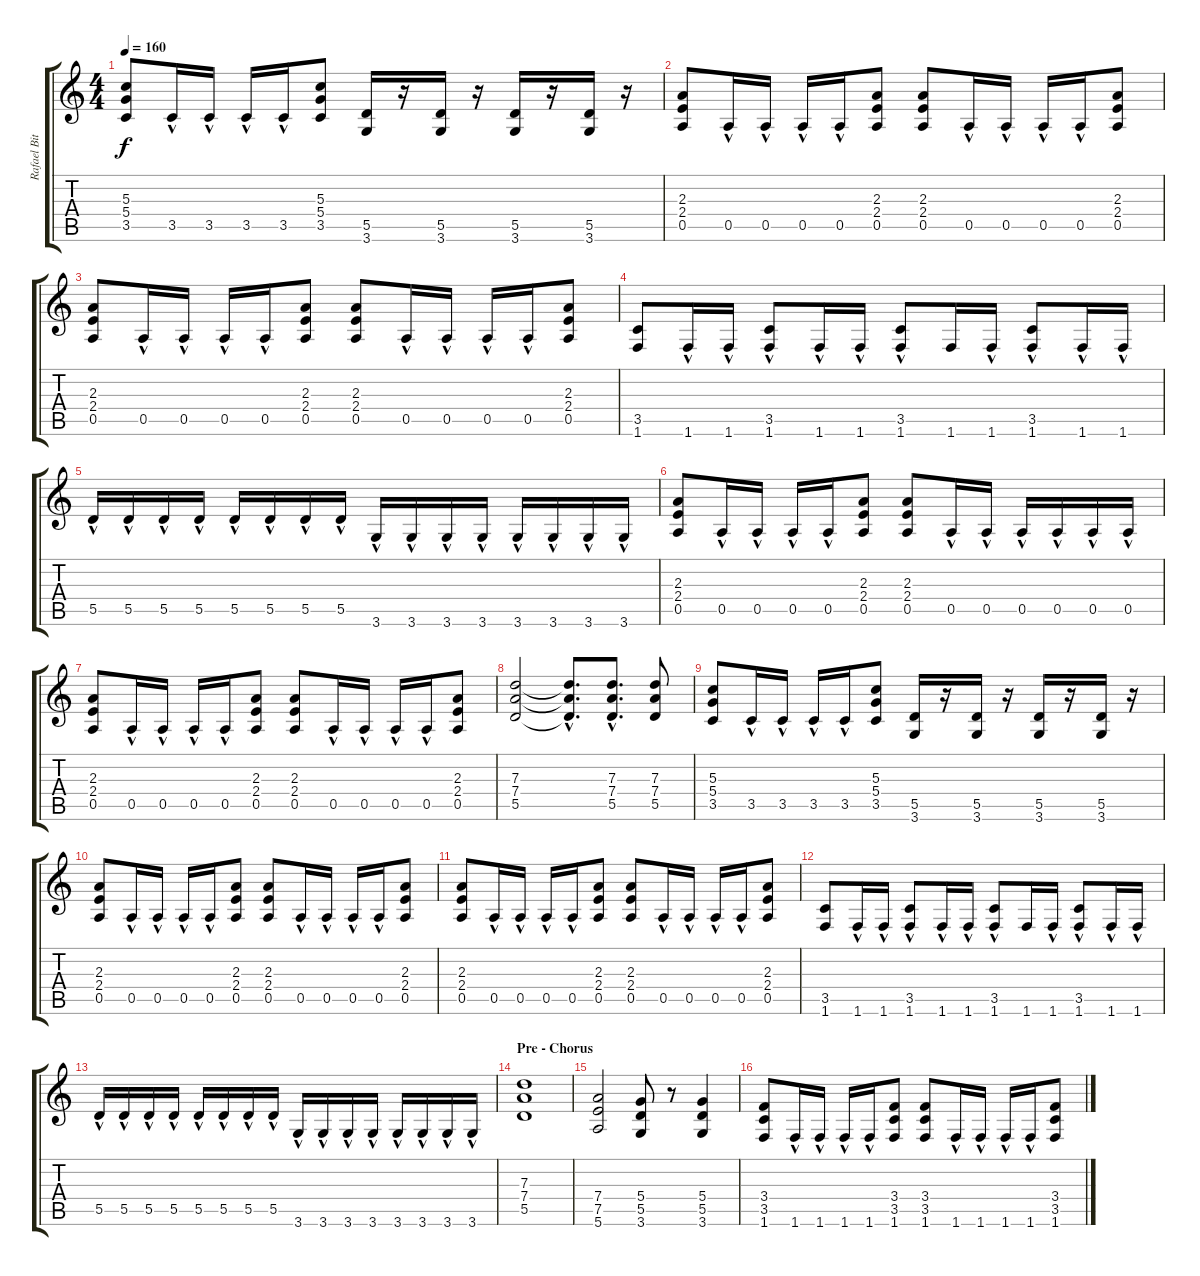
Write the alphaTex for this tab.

\track ("Rafael Bittencourt (Guitarra 2)" "Rafael Bit") {instrument overdrivenguitar}
\staff {score tabs}
\tuning (E4 B3 G3 D3 A2 E2) {hide}
\ts (4 4)
\tempo 160
\clef g2
\ks c
(5.3 5.4 3.5).8{dy f} 3.5{hac}.16 3.5{hac}.16 3.5{hac}.16 3.5{hac}.16 (5.3 5.4 3.5).8 (5.5 3.6).16 r.16 (5.5 3.6).16 r.16 (5.5 3.6).16 r.16 (5.5 3.6).16 r.16 |
(2.3 2.4 0.5).8 0.5{hac}.16 0.5{hac}.16 0.5{hac}.16 0.5{hac}.16 (2.3 2.4 0.5).8 (2.3 2.4 0.5).8 0.5{hac}.16 0.5{hac}.16 0.5{hac}.16 0.5{hac}.16 (2.3 2.4 0.5).8 |
(2.3 2.4 0.5).8 0.5{hac}.16 0.5{hac}.16 0.5{hac}.16 0.5{hac}.16 (2.3 2.4 0.5).8 (2.3 2.4 0.5).8 0.5{hac}.16 0.5{hac}.16 0.5{hac}.16 0.5{hac}.16 (2.3 2.4 0.5).8 |
(3.5 1.6).8 1.6{hac}.16 1.6{hac}.16 (3.5{hac} 1.6{hac}).8 1.6{hac}.16 1.6{hac}.16 (3.5{hac} 1.6{hac}).8 1.6.16 1.6{hac}.16 (3.5{hac} 1.6{hac}).8 1.6{hac}.16 1.6{hac}.16 |
5.5{hac}.16 5.5{hac}.16 5.5{hac}.16 5.5{hac}.16 5.5{hac}.16 5.5{hac}.16 5.5{hac}.16 5.5{hac}.16 3.6{hac}.16 3.6{hac}.16 3.6{hac}.16 3.6{hac}.16 3.6{hac}.16 3.6{hac}.16 3.6{hac}.16 3.6{hac}.16 |
(2.3 2.4 0.5).8 0.5{hac}.16 0.5{hac}.16 0.5{hac}.16 0.5{hac}.16 (2.3 2.4 0.5).8 (2.3 2.4 0.5).8 0.5{hac}.16 0.5{hac}.16 0.5{hac}.16 0.5{hac}.16 0.5{hac}.16 0.5{hac}.16 |
(2.3 2.4 0.5).8 0.5{hac}.16 0.5{hac}.16 0.5{hac}.16 0.5{hac}.16 (2.3 2.4 0.5).8 (2.3 2.4 0.5).8 0.5{hac}.16 0.5{hac}.16 0.5{hac}.16 0.5{hac}.16 (2.3 2.4 0.5).8 |
(7.3 7.4 5.5).2 (7.3{hac t} 7.4{hac t} 5.5{hac t}).8{d} (7.3{hac} 7.4{hac} 5.5{hac}).8{d} (7.3 7.4 5.5).8 |
(5.3 5.4 3.5).8 3.5{hac}.16 3.5{hac}.16 3.5{hac}.16 3.5{hac}.16 (5.3 5.4 3.5).8 (5.5 3.6).16 r.16 (5.5 3.6).16 r.16 (5.5 3.6).16 r.16 (5.5 3.6).16 r.16 |
(2.3 2.4 0.5).8 0.5{hac}.16 0.5{hac}.16 0.5{hac}.16 0.5{hac}.16 (2.3 2.4 0.5).8 (2.3 2.4 0.5).8 0.5{hac}.16 0.5{hac}.16 0.5{hac}.16 0.5{hac}.16 (2.3 2.4 0.5).8 |
(2.3 2.4 0.5).8 0.5{hac}.16 0.5{hac}.16 0.5{hac}.16 0.5{hac}.16 (2.3 2.4 0.5).8 (2.3 2.4 0.5).8 0.5{hac}.16 0.5{hac}.16 0.5{hac}.16 0.5{hac}.16 (2.3 2.4 0.5).8 |
(3.5 1.6).8 1.6{hac}.16 1.6{hac}.16 (3.5{hac} 1.6{hac}).8 1.6{hac}.16 1.6{hac}.16 (3.5{hac} 1.6{hac}).8 1.6.16 1.6{hac}.16 (3.5{hac} 1.6{hac}).8 1.6{hac}.16 1.6{hac}.16 |
5.5{hac}.16 5.5{hac}.16 5.5{hac}.16 5.5{hac}.16 5.5{hac}.16 5.5{hac}.16 5.5{hac}.16 5.5{hac}.16 3.6{hac}.16 3.6{hac}.16 3.6{hac}.16 3.6{hac}.16 3.6{hac}.16 3.6{hac}.16 3.6{hac}.16 3.6{hac}.16 |
\section ("" "Pre - Chorus")
(7.3 7.4 5.5).1 |
(7.4 7.5 5.6).2 (5.4 5.5 3.6).8 r.8 (5.4 5.5 3.6).4 |
(3.4 3.5 1.6).8 1.6{hac}.16 1.6{hac}.16 1.6{hac}.16 1.6{hac}.16 (3.4 3.5 1.6).8 (3.4 3.5 1.6).8 1.6{hac}.16 1.6{hac}.16 1.6{hac}.16 1.6{hac}.16 (3.4 3.5 1.6).8
